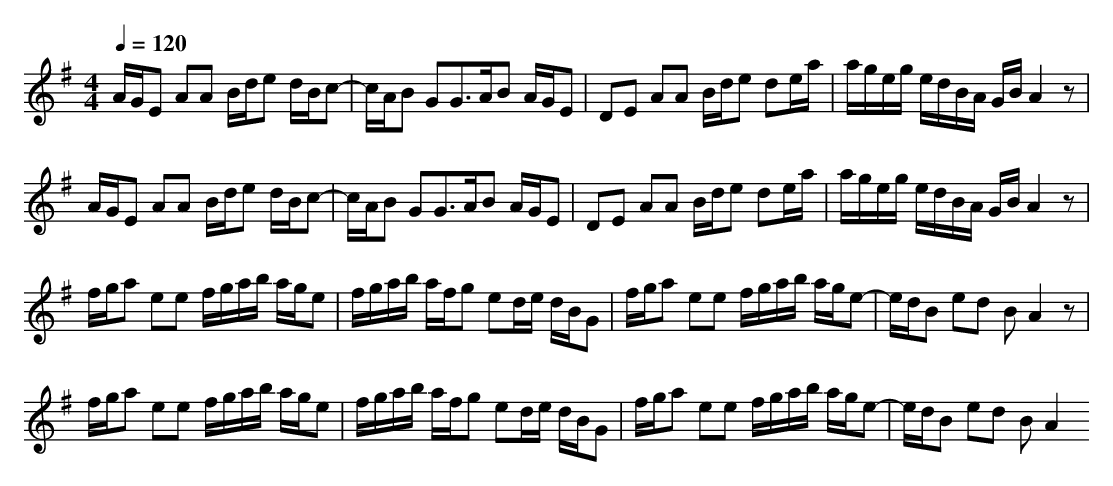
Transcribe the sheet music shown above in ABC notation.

X:1
T:
M: 4/4
L: 1/8
Q:1/4=120
K:G % 1 sharps
A/2G/2E AA B/2d/2e d/2B/2c-|c/2A/2B GG3/2A/2B A/2G/2E|DE AA B/2d/2e de/2a/2|a/2g/2e/2g/2 e/2d/2B/2A/2 G/2B/2A2z|
A/2G/2E AA B/2d/2e d/2B/2c-|c/2A/2B GG3/2A/2B A/2G/2E|DE AA B/2d/2e de/2a/2|a/2g/2e/2g/2 e/2d/2B/2A/2 G/2B/2A2z|
f/2g/2a ee f/2g/2a/2b/2 a/2g/2e|f/2g/2a/2b/2 a/2f/2g ed/2e/2 d/2B/2G|f/2g/2a ee f/2g/2a/2b/2 a/2g/2e-|e/2d/2B ed BA2z|
f/2g/2a ee f/2g/2a/2b/2 a/2g/2e|f/2g/2a/2b/2 a/2f/2g ed/2e/2 d/2B/2G|f/2g/2a ee f/2g/2a/2b/2 a/2g/2e-|e/2d/2B ed BA2
